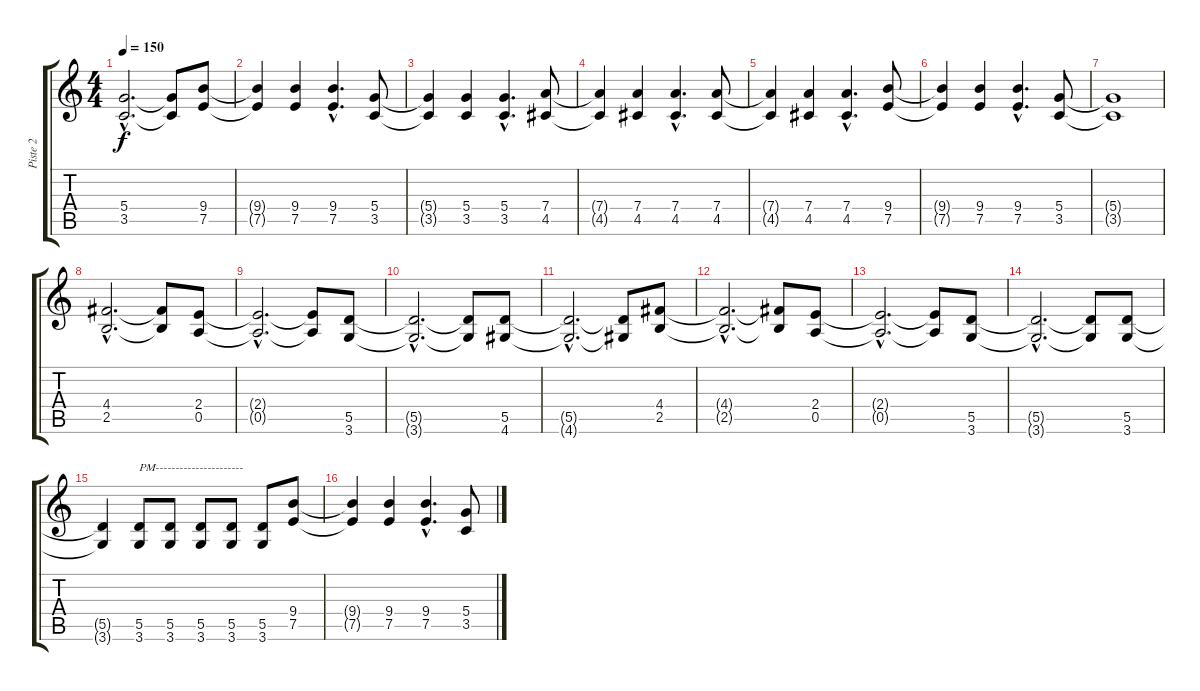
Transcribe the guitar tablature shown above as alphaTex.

\track ("Piste 2" "Piste 2") {instrument overdrivenguitar}
\staff {score tabs}
\tuning (E4 B3 G3 D3 A2 E2) {hide}
\ts (4 4)
\tempo 150
\clef g2
\ks c
(5.4{hac t} 3.5{hac t}).2{d dy f} (5.4{t} 3.5{t}).8 (9.4 7.5).8 |
(9.4{t} 7.5{t}).4 (9.4 7.5).4 (9.4{hac} 7.5{hac}).4{d} (5.4 3.5).8 |
(5.4{t} 3.5{t}).4 (5.4 3.5).4 (5.4{hac} 3.5{hac}).4{d} (7.4 4.5).8 |
(7.4{t} 4.5{t}).4 (7.4 4.5).4 (7.4{hac} 4.5{hac}).4{d} (7.4 4.5).8 |
(7.4{t} 4.5{t}).4 (7.4 4.5).4 (7.4{hac} 4.5{hac}).4{d} (9.4 7.5).8 |
(9.4{t} 7.5{t}).4 (9.4 7.5).4 (9.4{hac} 7.5{hac}).4{d} (5.4 3.5).8 |
(5.4{t} 3.5{t}).1 |
(4.4{hac} 2.5{hac}).2{d} (4.4{t} 2.5{t}).8 (2.4 0.5).8 |
(2.4{hac t} 0.5{hac t}).2{d} (2.4{t} 0.5{t}).8 (5.5 3.6).8 |
(5.5{hac t} 3.6{hac t}).2{d} (5.5{t} 3.6{t}).8 (5.5 4.6).8 |
(5.5{hac t} 4.6{hac t}).2{d} (5.5{t} 4.6{t}).8 (4.4 2.5).8 |
(4.4{hac t} 2.5{hac t}).2{d} (4.4{t} 2.5{t}).8 (2.4 0.5).8 |
(2.4{hac t} 0.5{hac t}).2{d} (2.4{t} 0.5{t}).8 (5.5 3.6).8 |
(5.5{hac t} 3.6{hac t}).2{d} (5.5{t} 3.6{t}).8 (5.5 3.6).8 |
(5.5{t} 3.6{t}).4 (5.5 3.6).8{txt "PM----------------------"} (5.5 3.6).8 (5.5 3.6).8 (5.5 3.6).8 (5.5 3.6).8 (9.4 7.5).8 |
(9.4{t} 7.5{t}).4 (9.4 7.5).4 (9.4{hac} 7.5{hac}).4{d} (5.4 3.5).8
